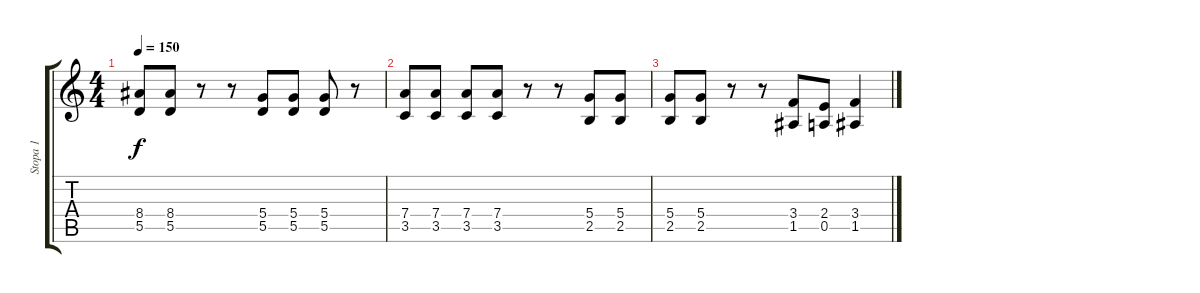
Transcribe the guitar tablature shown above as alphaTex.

\track ("Stopa 1" "Stopa 1") {instrument distortionguitar}
\staff {score tabs}
\tuning (E4 B3 G3 D3 A2 D2) {hide}
\ts (4 4)
\tempo 150
\clef g2
\ks c
(8.4 5.5).8{dy f} (8.4 5.5).8 r.8 r.8 (5.4 5.5).8 (5.4 5.5).8 (5.4 5.5).8 r.8 |
(7.4 3.5).8 (7.4 3.5).8 (7.4 3.5).8 (7.4 3.5).8 r.8 r.8 (5.4 2.5).8 (5.4 2.5).8 |
(5.4 2.5).8 (5.4 2.5).8 r.8 r.8 (3.4 1.5).8 (2.4 0.5).8 (3.4 1.5).4
